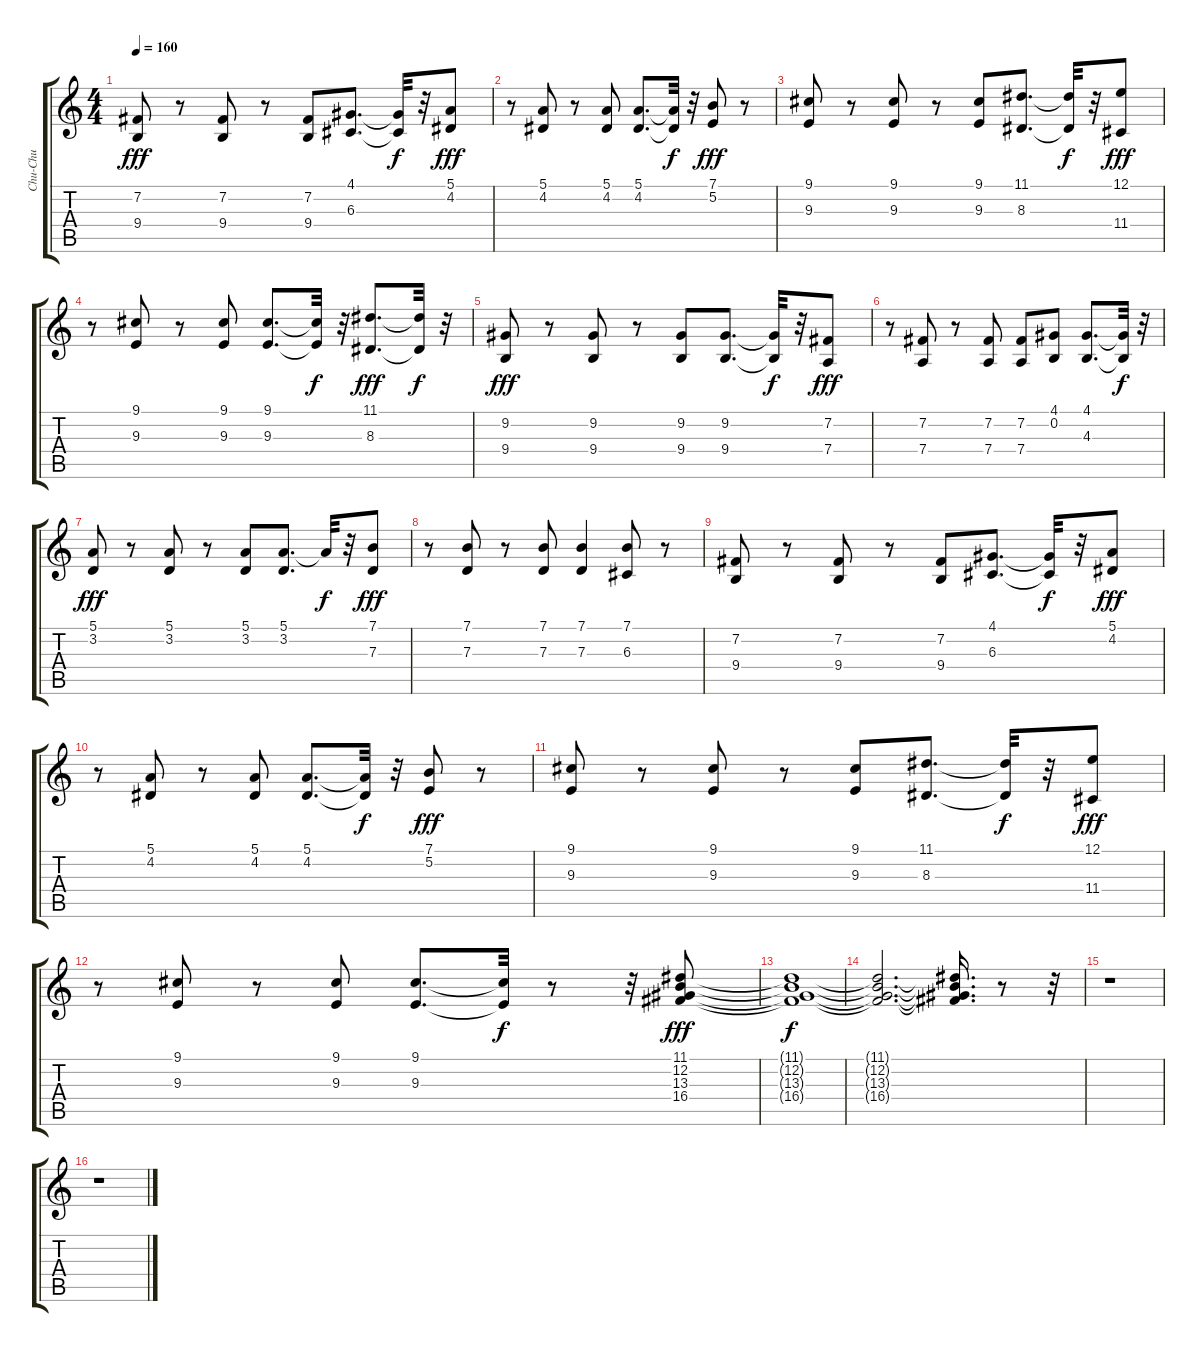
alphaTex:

\track ("Chu-Chu" "Chu-Chu") {instrument voiceoohs}
\staff {score tabs}
\tuning (E4 B3 G3 D3 A2 E2) {hide}
\ts (4 4)
\tempo 160
\clef g2
\ks c
(7.2 9.4).8{dy fff} r.8 (7.2 9.4).8 r.8 (7.2 9.4).8 (4.1 6.3).8{d} (4.1{t} 6.3{t}).32{dy f} r.32 (5.1 4.2).8{dy fff} |
r.8 (5.1 4.2).8 r.8 (5.1 4.2).8 (5.1 4.2).8{d} (5.1{t} 4.2{t}).32{dy f} r.32 (7.1 5.2).8{dy fff} r.8 |
(9.1 9.3).8 r.8 (9.1 9.3).8 r.8 (9.1 9.3).8 (11.1 8.3).8{d} (11.1{t} 8.3{t}).32{dy f} r.32 (12.1 11.4).8{dy fff} |
r.8 (9.1 9.3).8 r.8 (9.1 9.3).8 (9.1 9.3).8{d} (9.1{t} 9.3{t}).32{dy f} r.32 (11.1 8.3).8{d dy fff} (11.1{t} 8.3{t}).32{dy f} r.32 |
(9.2 9.4).8{dy fff} r.8 (9.2 9.4).8 r.8 (9.2 9.4).8 (9.2 9.4).8{d} (9.2{t} 9.4{t}).32{dy f} r.32 (7.2 7.4).8{dy fff} |
r.8 (7.2 7.4).8 r.8 (7.2 7.4).8 (7.2 7.4).8 (4.1 0.2).8 (4.1 4.3).8{d} (4.1{t} 4.3{t}).32{dy f} r.32 |
(5.1 3.2).8{dy fff} r.8 (5.1 3.2).8 r.8 (5.1 3.2).8 (5.1 3.2).8{d} 5.1{t}.32{dy f} r.32 (7.1 7.3).8{dy fff} |
r.8 (7.1 7.3).8 r.8 (7.1 7.3).8 (7.1 7.3).4 (7.1 6.3).8 r.8 |
(7.2 9.4).8 r.8 (7.2 9.4).8 r.8 (7.2 9.4).8 (4.1 6.3).8{d} (4.1{t} 6.3{t}).32{dy f} r.32 (5.1 4.2).8{dy fff} |
r.8 (5.1 4.2).8 r.8 (5.1 4.2).8 (5.1 4.2).8{d} (5.1{t} 4.2{t}).32{dy f} r.32 (7.1 5.2).8{dy fff} r.8 |
(9.1 9.3).8 r.8 (9.1 9.3).8 r.8 (9.1 9.3).8 (11.1 8.3).8{d} (11.1{t} 8.3{t}).32{dy f} r.32 (12.1 11.4).8{dy fff} |
r.8 (9.1 9.3).8 r.8 (9.1 9.3).8 (9.1 9.3).8{d} (9.1{t} 9.3{t}).32{dy f} r.8 r.32 (11.1 12.2 13.3 16.4).8{dy fff} |
(11.1{t} 12.2{t} 13.3{t} 16.4{t}).1{dy f} |
(11.1{t} 12.2{t} 13.3{t} 16.4{t}).2{d} (11.1{t} 12.2{t} 13.3{t} 16.4{t}).16{d} r.8 r.32 |
r.1 |
r.1
